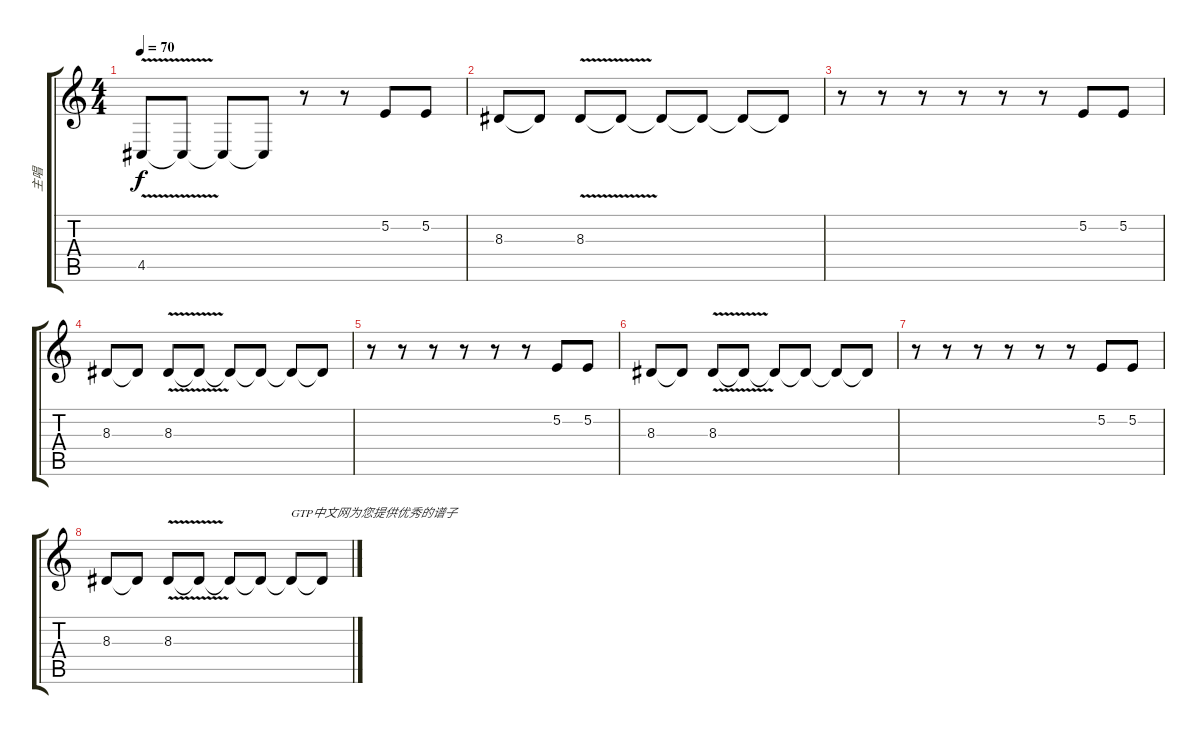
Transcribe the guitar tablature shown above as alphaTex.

\track ("主唱" "主唱") {instrument sopranosax}
\staff {score tabs}
\tuning (E4 B3 G3 D3 A2 E2) {hide}
\ts (4 4)
\tempo 70
\clef g2
\ks c
4.5{v}.8{dy f} 4.5{t}.8 4.5{t}.8 4.5{t}.8 r.8 r.8 5.2.8{volume 16 instrument overdrivenguitar} 5.2.8 |
8.3.8 8.3{t}.8 8.3{v}.8 8.3{t}.8 8.3{t}.8 8.3{t}.8 8.3{t}.8 8.3{t}.8 |
r.8 r.8 r.8 r.8 r.8 r.8 5.2.8 5.2.8 |
8.3.8 8.3{t}.8 8.3{v}.8 8.3{t}.8 8.3{t}.8 8.3{t}.8 8.3{t}.8 8.3{t}.8 |
r.8 r.8 r.8 r.8 r.8 r.8 5.2.8 5.2.8 |
8.3.8 8.3{t}.8 8.3{v}.8 8.3{t}.8 8.3{t}.8 8.3{t}.8 8.3{t}.8 8.3{t}.8 |
r.8 r.8 r.8 r.8 r.8 r.8 5.2.8 5.2.8 |
8.3.8 8.3{t}.8 8.3{v}.8 8.3{t}.8 8.3{t}.8 8.3{t}.8 8.3{t}.8{txt "GTP中文网为您提供优秀的谱子"} 8.3{t}.8
